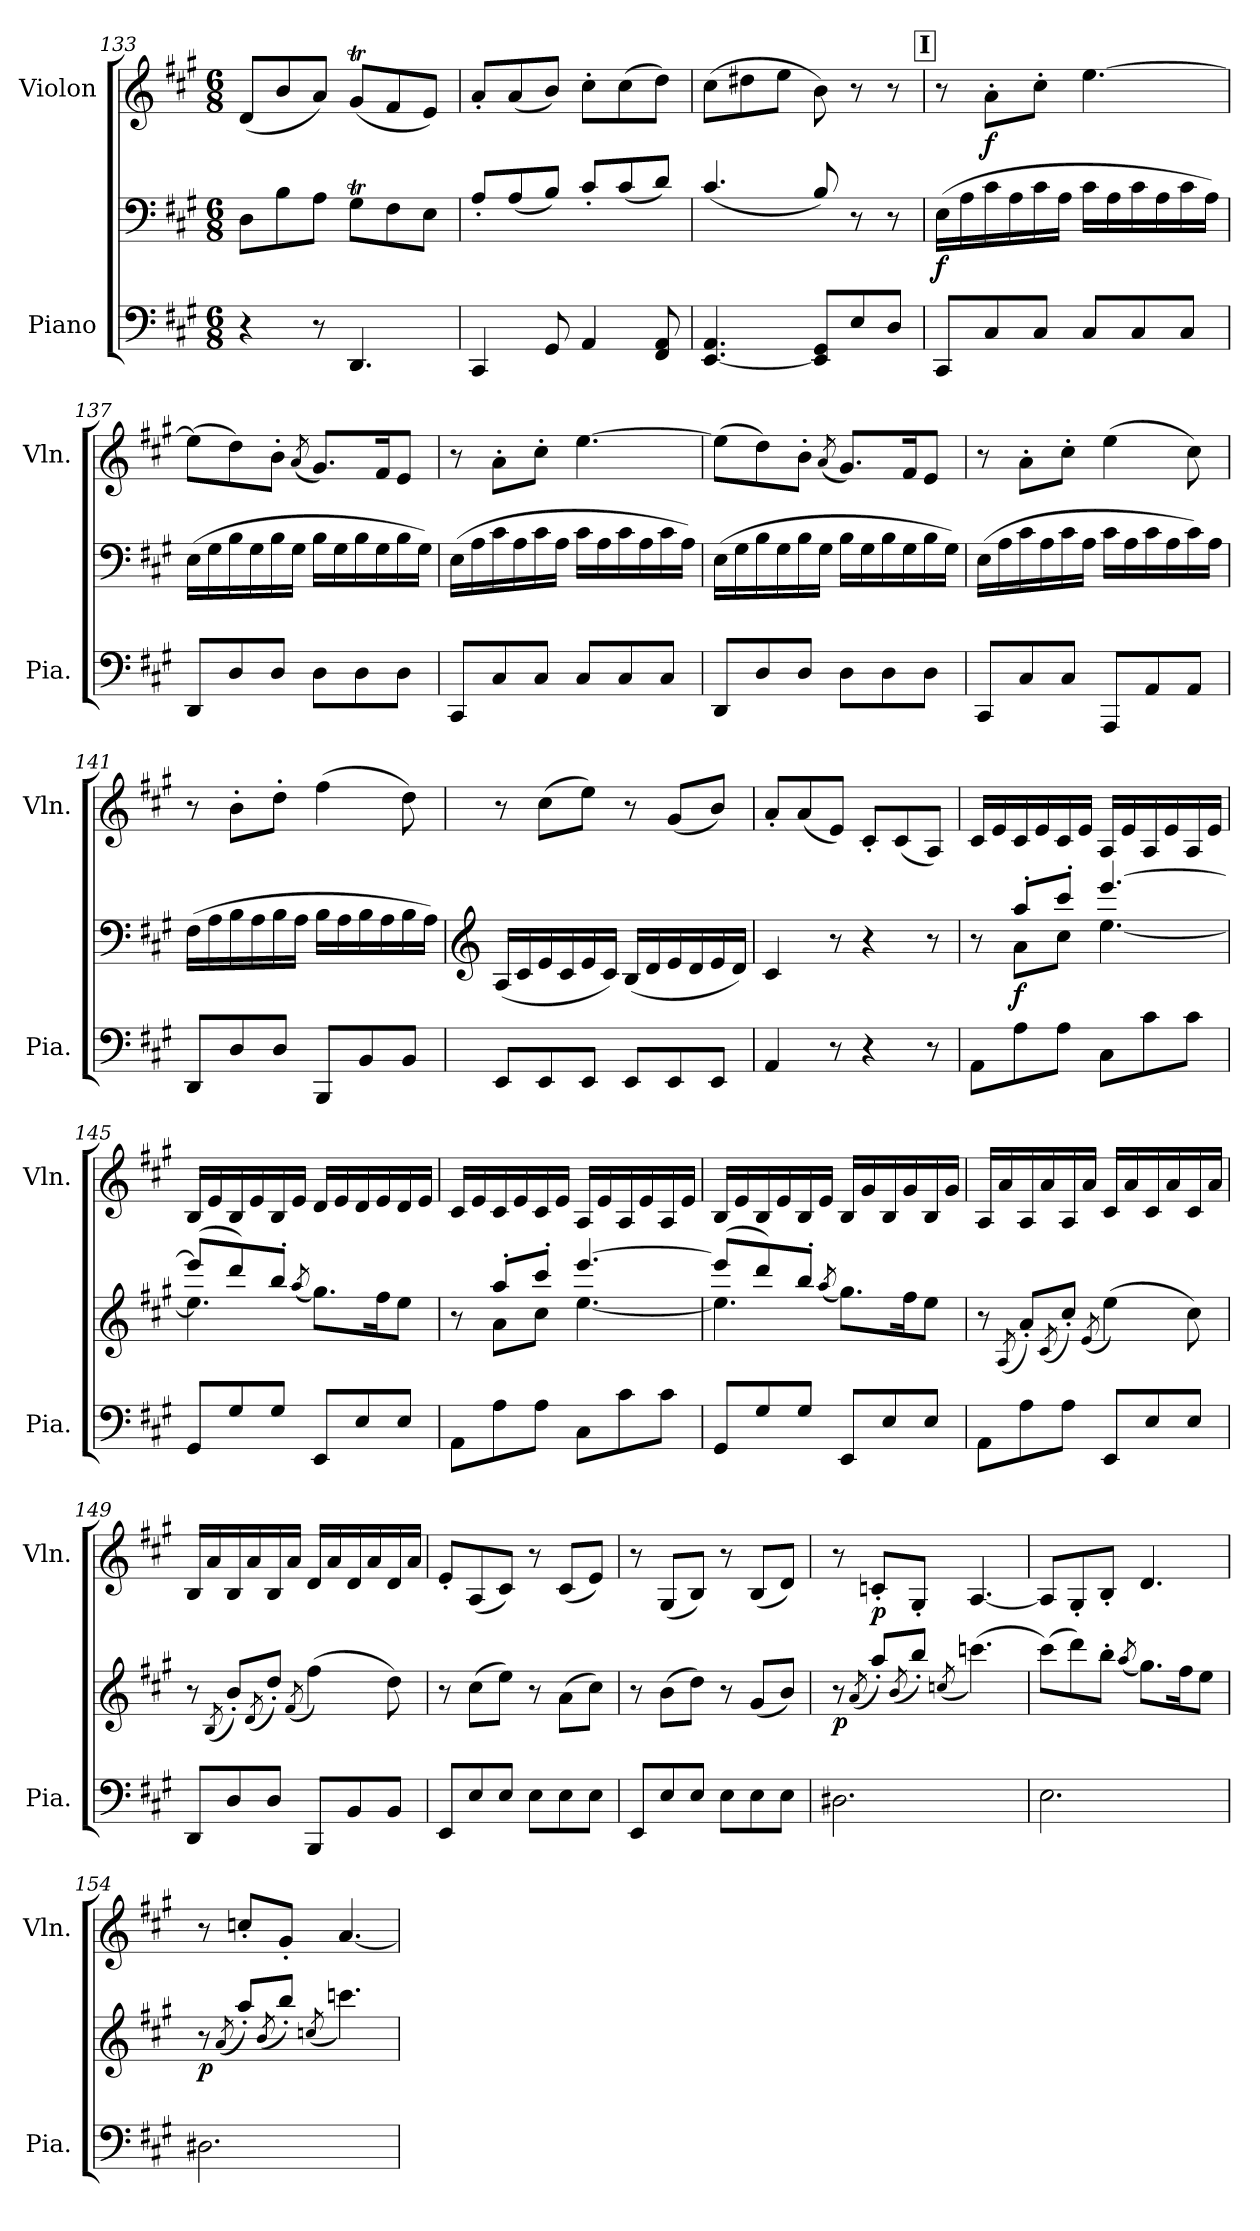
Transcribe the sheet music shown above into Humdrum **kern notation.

**kern	**kern	**dynam	**kern	**dynam
*part2	*part2	*part2	*part1	*part1
*staff3	*staff2	*staff2/3	*staff1	*staff1
*I"Piano	*	*	*I"Violon	*
*I'Pia.	*	*	*I'Vln.	*
*clefF4	*clefF4	*	*clefG2	*
*k[f#c#g#]	*k[f#c#g#]	*	*k[f#c#g#]	*
*M6/8	*M6/8	*	*M6/8	*
=133	=133	=133	=133	=133
4r	8D\L	.	(<8d/L	.
.	8B\	.	8b/	.
8r	8A\J	.	8a/J)	.
4.DD/	8G#t\L	.	(<8g#t/L	.
.	8F#\	.	8f#/	.
.	8E\J	.	8e/J)	.
!!LO:LB:g=z
=134	=134	=134	=134	=134
4CC#/	8A'/L	.	8a'/L	.
.	(<8A/	.	(<8a/	.
8GG#/	8B/J)	.	8b/J)	.
4AA/	8c#'/L	.	8cc#'\L	.
.	(<8c#/	.	(>8cc#\	.
8FF#/ 8AA/	8d/J)	.	8dd\J)	.
=135	=135	=135	=135	=135
[4.EE/ 4.AA/	(<4.c#/	.	(>8cc#\L	.
.	.	.	8dd#X\	.
.	.	.	8ee\J	.
8EE/] 8GG#/L	8B/)	.	8b\)	.
8E/	8r	.	8r	.
8D/J	8r	.	8r	.
!!LO:REH:place=s1:a:B:fs=14:t=I
=136	=136	=136	=136	=136
!	!	!LO:DY:b	!	!
8CC#/L	(>16E\LL	f	8r	.
.	16A\	.	.	.
!	!	!	!	!LO:DY:b
8C#/	16c#\	.	8a'\L	f
.	16A\	.	.	.
8C#/J	16c#\	.	8cc#'\J	.
.	16A\JJ	.	.	.
8C#/L	16c#\LL	.	[4.ee\	.
.	16A\	.	.	.
8C#/	16c#\	.	.	.
.	16A\	.	.	.
8C#/J	16c#\	.	.	.
.	16A\JJ)	.	.	.
=137	=137	=137	=137	=137
8DD/L	(>16E\LL	.	(>8ee\L]	.
.	16G#\	.	.	.
8D/	16B\	.	8dd\)	.
.	16G#\	.	.	.
8D/J	16B\	.	8b'\J	.
.	16G#\JJ	.	.	.
.	.	.	(<8qa/	.
8D\L	16B\LL	.	8.g#/L)	.
.	16G#\	.	.	.
8D\	16B\	.	.	.
.	16G#\	.	16f#/K	.
8D\J	16B\	.	8e/J	.
.	16G#\JJ)	.	.	.
=138	=138	=138	=138	=138
8CC#/L	(>16E\LL	.	8r	.
.	16A\	.	.	.
8C#/	16c#\	.	8a'\L	.
.	16A\	.	.	.
8C#/J	16c#\	.	8cc#'\J	.
.	16A\JJ	.	.	.
8C#/L	16c#\LL	.	[4.ee\	.
.	16A\	.	.	.
8C#/	16c#\	.	.	.
.	16A\	.	.	.
8C#/J	16c#\	.	.	.
.	16A\JJ)	.	.	.
!!LO:LB:g=z
=139	=139	=139	=139	=139
8DD/L	(>16E\LL	.	(>8ee\L]	.
.	16G#\	.	.	.
8D/	16B\	.	8dd\)	.
.	16G#\	.	.	.
8D/J	16B\	.	8b'\J	.
.	16G#\JJ	.	.	.
.	.	.	(<8qa/	.
8D\L	16B\LL	.	8.g#/L)	.
.	16G#\	.	.	.
8D\	16B\	.	.	.
.	16G#\	.	16f#/K	.
8D\J	16B\	.	8e/J	.
.	16G#\JJ)	.	.	.
=140	=140	=140	=140	=140
8CC#/L	(>16E\LL	.	8r	.
.	16A\	.	.	.
8C#/	16c#\	.	8a'\L	.
.	16A\	.	.	.
8C#/J	16c#\	.	8cc#'\J	.
.	16A\JJ	.	.	.
8AAA/L	16c#\LL	.	(>4ee\	.
.	16A\	.	.	.
8AA/	16c#\	.	.	.
.	16A\	.	.	.
8AA/J	16c#\)	.	8cc#\)	.
.	16A\JJ	.	.	.
=141	=141	=141	=141	=141
8DD/L	(>16F#\LL	.	8r	.
.	16A\	.	.	.
8D/	16B\	.	8b'\L	.
.	16A\	.	.	.
8D/J	16B\	.	8dd'\J	.
.	16A\JJ	.	.	.
8BBB/L	16B\LL	.	(>4ff#\	.
.	16A\	.	.	.
8BB/	16B\	.	.	.
.	16A\	.	.	.
8BB/J	16B\	.	8dd\)	.
.	16A\JJ)	.	.	.
=142	=142	=142	=142	=142
*	*clefG2	*	*	*
8EE/L	(<16A/LL	.	8r	.
.	16c#/	.	.	.
8EE/	16e/	.	(>8cc#\L	.
.	16c#/	.	.	.
8EE/J	16e/	.	8ee\J)	.
.	16c#/JJ)	.	.	.
8EE/L	(<16B/LL	.	8r	.
.	16d/	.	.	.
8EE/	16e/	.	(<8g#/L	.
.	16d/	.	.	.
8EE/J	16e/	.	8b/J)	.
.	16d/JJ)	.	.	.
=143	=143	=143	=143	=143
4AA/	4c#/	.	8a'/L	.
.	.	.	(<8a/	.
8r	8r	.	8e/J)	.
4r	4r	.	8c#'/L	.
.	.	.	(<8c#/	.
8r	8r	.	8A/J)	.
!!LO:PB:g=z
=144	=144	=144	=144	=144
*	*^	*	*	*
8AA\L	8r	8ryy	.	16c#/LL	.
.	.	.	.	16e/	.
!	!	!	!LO:DY:b	!	!
8A\	8aa'/L	8a\L	f	16c#/	.
.	.	.	.	16e/	.
8A\J	8ccc#'/J	8cc#\J	.	16c#/	.
.	.	.	.	16e/JJ	.
8C#\L	[4.eee/	[4.ee\	.	16A/LL	.
.	.	.	.	16e/	.
8c#\	.	.	.	16A/	.
.	.	.	.	16e/	.
8c#\J	.	.	.	16A/	.
.	.	.	.	16e/JJ	.
=145	=145	=145	=145	=145	=145
8GG#/L	(>8eee/L]	4.ee\]	.	16B/LL	.
.	.	.	.	16e/	.
8G#/	8ddd/)	.	.	16B/	.
.	.	.	.	16e/	.
8G#/J	8bb'/J	.	.	16B/	.
.	.	.	.	16e/JJ	.
.	(<8qaa/	.	.	.	.
8EE/L	8.gg#\L)	4.ryy	.	16d/LL	.
.	.	.	.	16e/	.
8E/	.	.	.	16d/	.
.	16ff#\K	.	.	16e/	.
8E/J	8ee\J	.	.	16d/	.
.	.	.	.	16e/JJ	.
=146	=146	=146	=146	=146	=146
8AA\L	8r	8ryy	.	16c#/LL	.
.	.	.	.	16e/	.
8A\	8aa'/L	8a\L	.	16c#/	.
.	.	.	.	16e/	.
8A\J	8ccc#'/J	8cc#\J	.	16c#/	.
.	.	.	.	16e/JJ	.
8C#\L	[4.eee/	[4.ee\	.	16A/LL	.
.	.	.	.	16e/	.
8c#\	.	.	.	16A/	.
.	.	.	.	16e/	.
8c#\J	.	.	.	16A/	.
.	.	.	.	16e/JJ	.
=147	=147	=147	=147	=147	=147
8GG#/L	(>8eee/L]	4.ee\]	.	16B/LL	.
.	.	.	.	16e/	.
8G#/	8ddd/)	.	.	16B/	.
.	.	.	.	16e/	.
8G#/J	8bb'/J	.	.	16B/	.
.	.	.	.	16e/JJ	.
.	(<8qaa/	.	.	.	.
8EE/L	8.gg#\L)	4.ryy	.	16B/LL	.
.	.	.	.	16g#/	.
8E/	.	.	.	16B/	.
.	16ff#\K	.	.	16g#/	.
8E/J	8ee\J	.	.	16B/	.
.	.	.	.	16g#/JJ	.
*	*v	*v	*	*	*
=148	=148	=148	=148	=148
8AA\L	8r	.	16A/LL	.
.	.	.	16a/	.
.	(<8qA/	.	.	.
8A\	8a'/L)	.	16A/	.
.	.	.	16a/	.
.	(<8qc#/	.	.	.
8A\J	8cc#'/J)	.	16A/	.
.	.	.	16a/JJ	.
.	(<8qe/	.	.	.
8EE/L	(>4ee\)	.	16c#/LL	.
.	.	.	16a/	.
8E/	.	.	16c#/	.
.	.	.	16a/	.
8E/J	8cc#\)	.	16c#/	.
.	.	.	16a/JJ	.
!!LO:LB:g=z
=149	=149	=149	=149	=149
8DD/L	8r	.	16B/LL	.
.	.	.	16a/	.
.	(<8qB/	.	.	.
8D/	8b'/L)	.	16B/	.
.	.	.	16a/	.
.	(<8qd/	.	.	.
8D/J	8dd'/J)	.	16B/	.
.	.	.	16a/JJ	.
.	(<8qf#/	.	.	.
8BBB/L	(>4ff#\)	.	16d/LL	.
.	.	.	16a/	.
8BB/	.	.	16d/	.
.	.	.	16a/	.
8BB/J	8dd\)	.	16d/	.
.	.	.	16a/JJ	.
=150	=150	=150	=150	=150
8EE/L	8r	.	8e'/L	.
8E/	(>8cc#\L	.	(<8A/	.
8E/J	8ee\J)	.	8c#/J)	.
8E\L	8r	.	8r	.
8E\	(>8a\L	.	(<8c#/L	.
8E\J	8cc#\J)	.	8e/J)	.
=151	=151	=151	=151	=151
8EE/L	8r	.	8r	.
8E/	(>8b\L	.	(<8G#/L	.
8E/J	8dd\J)	.	8B/J)	.
8E\L	8r	.	8r	.
8E\	(<8g#/L	.	(<8B/L	.
8E\J	8b/J)	.	8d/J)	.
!!LO:LB:g=z
=152	=152	=152	=152	=152
!	!	!LO:DY:b	!	!
2.D#X\	8r	p	8r	.
.	(<8qa/	.	.	.
!	!	!	!	!LO:DY:b
.	8aa'/L)	.	8cn'/L	p
.	(<8qb/	.	.	.
.	8bb'/J)	.	8G#'/J	.
.	(<8qccn/	.	.	.
.	(>4.cccn\)	.	[4.A/	.
=153	=153	=153	=153	=153
2.E\	(>8ccc#\L)	.	8A/L]	.
.	8ddd\)	.	8G#'/	.
.	8bb'\J	.	8B'/J	.
.	(<8qaa/	.	.	.
.	8.gg#\L)	.	4.d/	.
.	16ff#\K	.	.	.
.	8ee\J	.	.	.
=154	=154	=154	=154	=154
!	!	!LO:DY:b	!	!
2.D#X\	8r	p	8r	.
.	(<8qa/	.	.	.
.	8aa'/L)	.	8ccn'/L	.
.	(<8qb/	.	.	.
.	8bb'/J)	.	8g#'/J	.
.	(<8qccn/	.	.	.
.	4.cccn\)	.	[4.a/	.
=	=	=	=	=
*-	*-	*-	*-	*-
